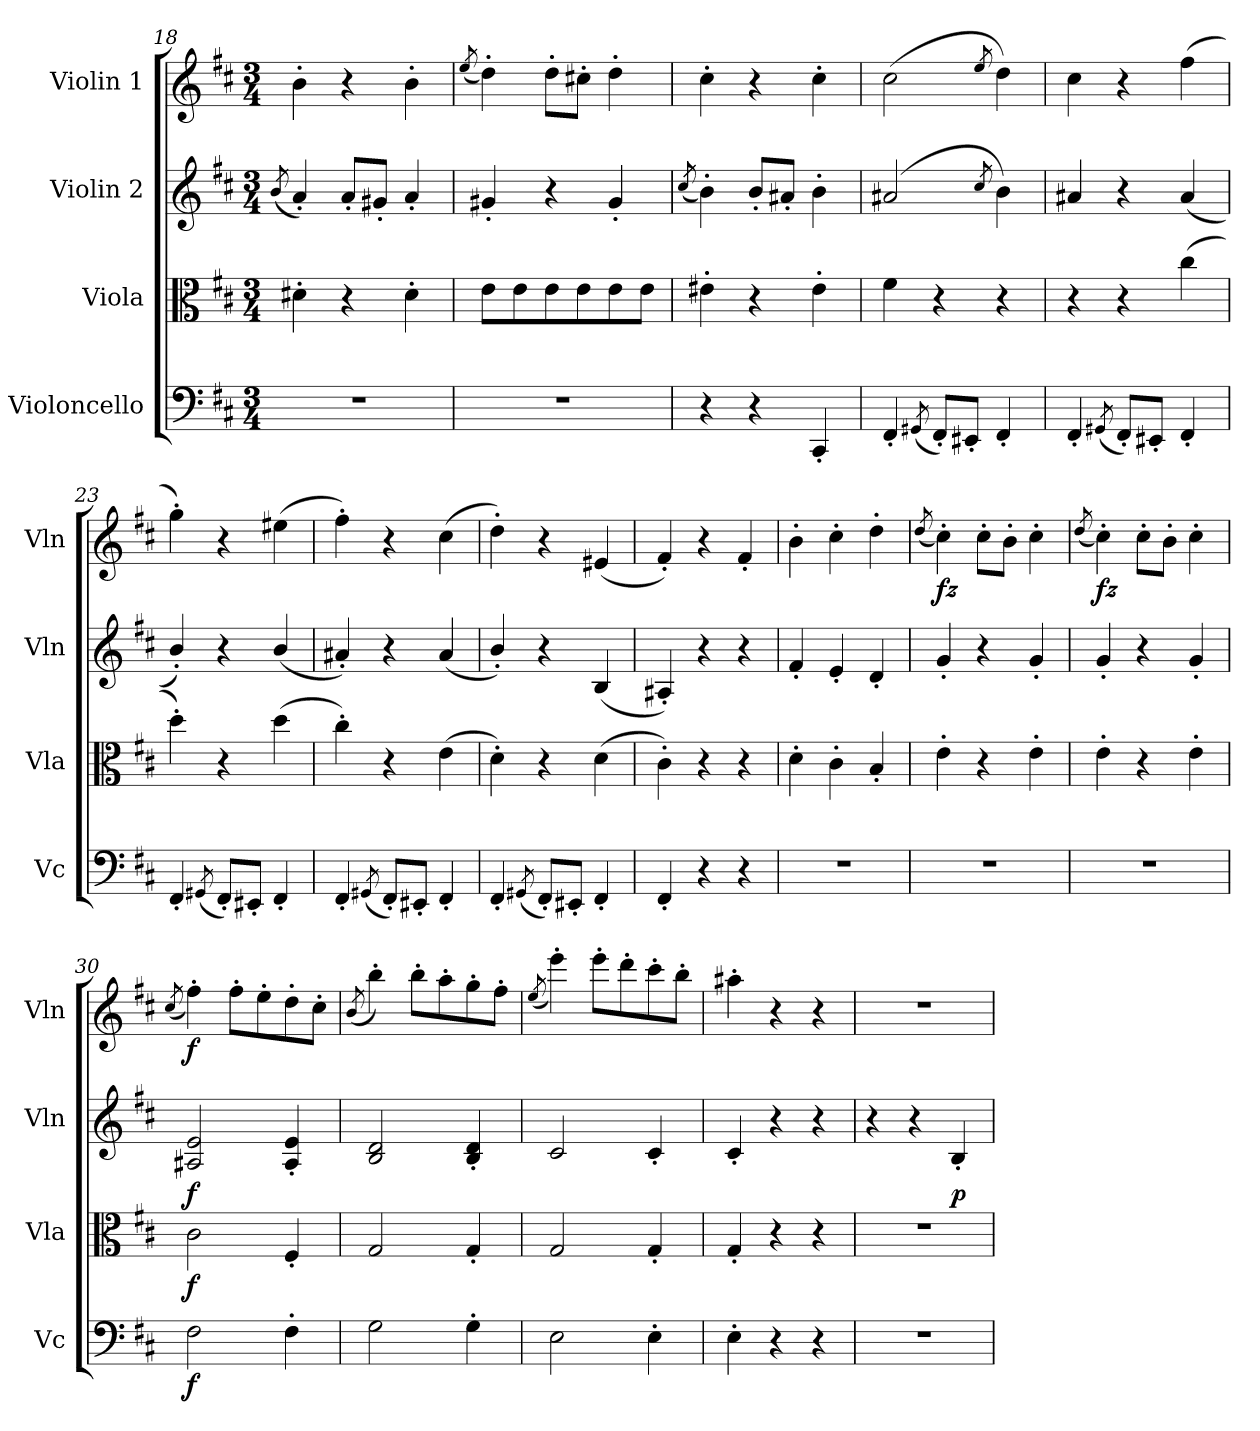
**kern	**dynam	**kern	**dynam	**kern	**dynam	**kern	**dynam
*part4	*part4	*part3	*part3	*part2	*part2	*part1	*part1
*staff4	*staff4	*staff3	*staff3	*staff2	*staff2	*staff1	*staff1
*I"Violoncello	*	*I"Viola	*	*I"Violin 2	*	*I"Violin 1	*
*I'Vc	*	*I'Vla	*	*I'Vln	*	*I'Vln	*
*clefF4	*	*clefC3	*	*clefG2	*	*clefG2	*
*k[f#c#]	*	*k[f#c#]	*	*k[f#c#]	*	*k[f#c#]	*
*M3/4	*	*M3/4	*	*M3/4	*	*M3/4	*
=18	=18	=18	=18	=18	=18	=18	=18
.	.	.	.	(8qb/	.	.	.
2.r	.	4d#X'\	.	4a'/)	.	4b'\	.
.	.	4r	.	8a'/L	.	4r	.
.	.	.	.	8g#X'/J	.	.	.
.	.	4d#'\	.	4a'/	.	4b'\	.
=19	=19	=19	=19	=19	=19	=19	=19
.	.	.	.	.	.	(8qee/	.
2.r	.	8e\L	.	4g#X'/	.	4dd'\)	.
.	.	8e\	.	.	.	.	.
.	.	8e\	.	4r	.	8dd'\L	.
.	.	8e\	.	.	.	8cc#X'\J	.
.	.	8e\	.	4g#'/	.	4dd'\	.
.	.	8e\J	.	.	.	.	.
=20	=20	=20	=20	=20	=20	=20	=20
.	.	.	.	(8qcc#/	.	.	.
4r	.	4e#X'\	.	4b'\)	.	4cc#'\	.
4r	.	4r	.	8b'/L	.	4r	.
.	.	.	.	8a#X'/J	.	.	.
4CC#'/	.	4e#'\	.	4b'\	.	4cc#'\	.
!!LO:LB:g=z
=21	=21	=21	=21	=21	=21	=21	=21
4FF#'/	.	4f#\	.	(2a#X/	.	(2cc#\	.
(8qGG#X/	.	.	.	.	.	.	.
8FF#'/L)	.	4r	.	.	.	.	.
8EE#X'/J	.	.	.	.	.	.	.
.	.	.	.	8qcc#/	.	8qee/	.
4FF#'/	.	4r	.	4b\)	.	4dd\)	.
=22	=22	=22	=22	=22	=22	=22	=22
4FF#'/	.	4r	.	4a#X/	.	4cc#\	.
(8qGG#X/	.	.	.	.	.	.	.
8FF#'/L)	.	4r	.	4r	.	4r	.
8EE#X'/J	.	.	.	.	.	.	.
4FF#'/	.	(4cc#\	.	(4a#/	.	(4ff#\	.
=23	=23	=23	=23	=23	=23	=23	=23
4FF#'/	.	4dd'\)	.	4b'/)	.	4gg'\)	.
(8qGG#X/	.	.	.	.	.	.	.
8FF#'/L)	.	4r	.	4r	.	4r	.
8EE#X'/J	.	.	.	.	.	.	.
4FF#'/	.	(4dd\	.	(4b/	.	(4ee#X\	.
=24	=24	=24	=24	=24	=24	=24	=24
4FF#'/	.	4cc#'\)	.	4a#X'/)	.	4ff#'\)	.
(8qGG#X/	.	.	.	.	.	.	.
8FF#'/L)	.	4r	.	4r	.	4r	.
8EE#X'/J	.	.	.	.	.	.	.
4FF#'/	.	(4e\	.	(4a#/	.	(4cc#\	.
=25	=25	=25	=25	=25	=25	=25	=25
4FF#'/	.	4d'\)	.	4b'/)	.	4dd'\)	.
(8qGG#X/	.	.	.	.	.	.	.
8FF#'/L)	.	4r	.	4r	.	4r	.
8EE#X'/J	.	.	.	.	.	.	.
4FF#'/	.	(4d\	.	(4B/	.	(4e#X/	.
=26	=26	=26	=26	=26	=26	=26	=26
4FF#'/	.	4c#'\)	.	4A#X'/)	.	4f#'/)	.
4r	.	4r	.	4r	.	4r	.
4r	.	4r	.	4r	.	4f#'/	.
=27	=27	=27	=27	=27	=27	=27	=27
2.r	.	4d'\	.	4f#'/	.	4b'\	.
.	.	4c#'\	.	4e'/	.	4cc#'\	.
.	.	4B'/	.	4d'/	.	4dd'\	.
!!LO:PB:g=z
=28	=28	=28	=28	=28	=28	=28	=28
.	.	.	.	.	.	(8qdd/	.
!	!	!	!	!	!	!	!LO:DY:b
2.r	.	4e'\	.	4g'/	.	4cc#'\)	fz
.	.	4r	.	4r	.	8cc#'\L	.
.	.	.	.	.	.	8b'\J	.
.	.	4e'\	.	4g'/	.	4cc#'\	.
=29	=29	=29	=29	=29	=29	=29	=29
.	.	.	.	.	.	(8qdd/	.
!	!	!	!	!	!	!	!LO:DY:b
2.r	.	4e'\	.	4g'/	.	4cc#'\)	fz
.	.	4r	.	4r	.	8cc#'\L	.
.	.	.	.	.	.	8b'\J	.
.	.	4e'\	.	4g'/	.	4cc#'\	.
=30	=30	=30	=30	=30	=30	=30	=30
.	.	.	.	.	.	(8qcc#/	.
!	!LO:DY:b	!	!LO:DY:b	!	!LO:DY:b	!	!LO:DY:b
2F#\	f	2c#\	f	2A#X/ 2e/	f	4ff#'\)	f
.	.	.	.	.	.	8ff#'\L	.
.	.	.	.	.	.	8ee'\	.
4F#'\	.	4F#'/	.	4A#/' 4e/'	.	8dd'\	.
.	.	.	.	.	.	8cc#'\J	.
=31	=31	=31	=31	=31	=31	=31	=31
.	.	.	.	.	.	(>8qb/	.
2G\	.	2G/	.	2B/ 2d/	.	4bb'\)	.
.	.	.	.	.	.	8bb'\L	.
.	.	.	.	.	.	8aa'\	.
4G'\	.	4G'/	.	4B/' 4d/'	.	8gg'\	.
.	.	.	.	.	.	8ff#'\J	.
=32	=32	=32	=32	=32	=32	=32	=32
.	.	.	.	.	.	(>8qee/	.
2E\	.	2G/	.	2c#/	.	4eee'\)	.
.	.	.	.	.	.	8eee'\L	.
.	.	.	.	.	.	8ddd'\	.
4E'\	.	4G'/	.	4c#'/	.	8ccc#'\	.
.	.	.	.	.	.	8bb'\J	.
=33	=33	=33	=33	=33	=33	=33	=33
4E'\	.	4G'/	.	4c#'/	.	4aa#X'\	.
4r	.	4r	.	4r	.	4r	.
4r	.	4r	.	4r	.	4r	.
=34	=34	=34	=34	=34	=34	=34	=34
2.r	.	2.r	.	4r	.	2.r	.
.	.	.	.	4r	.	.	.
!	!	!	!	!	!LO:DY:b	!	!
.	.	.	.	4B'/	p	.	.
=	=	=	=	=	=	=	=
*-	*-	*-	*-	*-	*-	*-	*-
